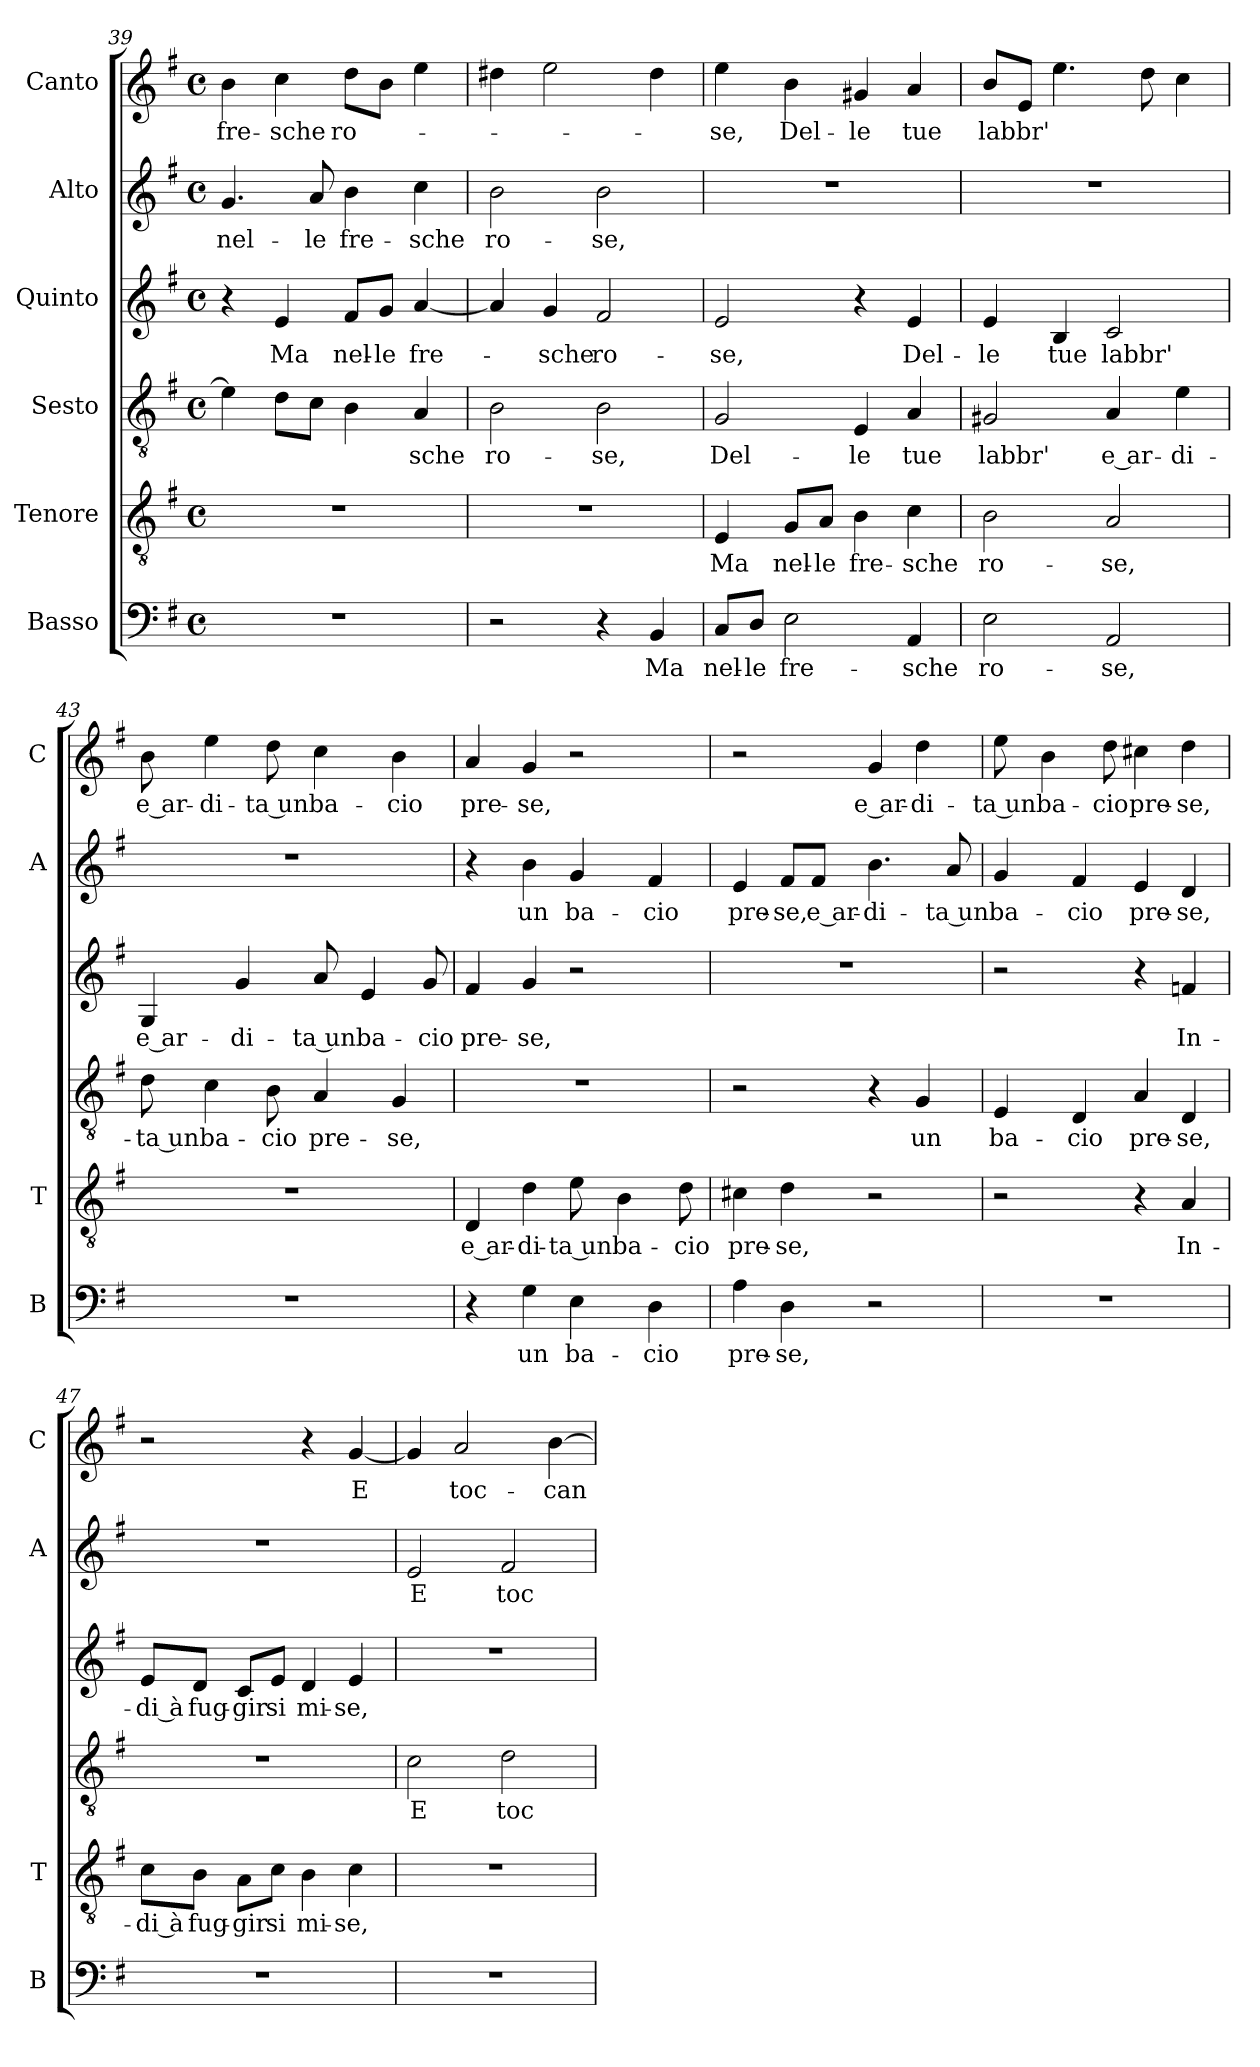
**kern	**text	**kern	**text	**kern	**text	**kern	**text	**kern	**text	**kern	**text
*part6	*part6	*part5	*part5	*part4	*part4	*part3	*part3	*part2	*part2	*part1	*part1
*staff6	*staff6	*staff5	*staff5	*staff4	*staff4	*staff3	*staff3	*staff2	*staff2	*staff1	*staff1
*I"Basso	*	*I"Tenore	*	*I"Sesto	*	*I"Quinto	*	*I"Alto	*	*I"Canto	*
*I'B	*	*I'T	*	*	*	*	*	*I'A	*	*I'C	*
*clefF4	*	*clefGv2	*	*clefGv2	*	*clefG2	*	*clefG2	*	*clefG2	*
*k[f#]	*	*k[f#]	*	*k[f#]	*	*k[f#]	*	*k[f#]	*	*k[f#]	*
*G:	*	*G:	*	*G:	*	*G:	*	*G:	*	*G:	*
*M4/4	*	*M4/4	*	*M4/4	*	*M4/4	*	*M4/4	*	*M4/4	*
*met(c)	*	*met(c)	*	*met(c)	*	*met(c)	*	*met(c)	*	*met(c)	*
=39	=39	=39	=39	=39	=39	=39	=39	=39	=39	=39	=39
!	!	!	!	!	!	!	!	!	!LO:LY:b	!	!LO:LY:b
1r	.	1r	.	4e\]	.	4r	.	4.g/	nel-	4b\	fre-
!	!	!	!	!	!	!	!LO:LY:b	!	!	!	!LO:LY:b
.	.	.	.	8d\L	.	4e/	Ma	.	.	4cc\	-sche
!	!	!	!	!	!	!	!	!	!LO:LY:b	!	!
.	.	.	.	8c\J	.	.	.	8a/	-le	.	.
!	!	!	!	!	!	!	!LO:LY:b	!	!LO:LY:b	!	!LO:LY:b
.	.	.	.	4B\	.	8f#/L	nel-	4b\	fre-	8dd\L	ro-
!	!	!	!	!	!	!	!LO:LY:b	!	!	!	!
.	.	.	.	.	.	8g/J	-le	.	.	8b\J	.
!	!	!	!	!	!LO:LY:b	!	!LO:LY:b	!	!LO:LY:b	!	!
.	.	.	.	4A/	-sche	[4a/	fre-	4cc\	-sche	4ee\	.
=40	=40	=40	=40	=40	=40	=40	=40	=40	=40	=40	=40
!	!	!	!	!	!LO:LY:b	!	!	!	!LO:LY:b	!	!
2r	.	1r	.	2B\	ro-	4a/]	.	2b\	ro-	4dd#X\	.
!	!	!	!	!	!	!	!LO:LY:b	!	!	!	!
.	.	.	.	.	.	4g/	-sche	.	.	2ee\	.
!	!	!	!	!	!LO:LY:b	!	!LO:LY:b	!	!LO:LY:b	!	!
4r	.	.	.	2B\	-se,	2f#/	ro-	2b\	-se,	.	.
!	!LO:LY:b	!	!	!	!	!	!	!	!	!	!
4BB/	Ma	.	.	.	.	.	.	.	.	4dd#\	.
=41	=41	=41	=41	=41	=41	=41	=41	=41	=41	=41	=41
!	!LO:LY:b	!	!LO:LY:b	!	!LO:LY:b	!	!LO:LY:b	!	!	!	!LO:LY:b
8C/L	nel-	4E/	Ma	2G/	Del-	2e/	-se,	1r	.	4ee\	-se,
!	!LO:LY:b	!	!	!	!	!	!	!	!	!	!
8D/J	-le	.	.	.	.	.	.	.	.	.	.
!	!LO:LY:b	!	!LO:LY:b	!	!	!	!	!	!	!	!LO:LY:b
2E\	fre-	8G/L	nel-	.	.	.	.	.	.	4b\	Del-
!	!	!	!LO:LY:b	!	!	!	!	!	!	!	!
.	.	8A/J	-le	.	.	.	.	.	.	.	.
!	!	!	!LO:LY:b	!	!LO:LY:b	!	!	!	!	!	!LO:LY:b
.	.	4B\	fre-	4E/	-le	4r	.	.	.	4g#X/	-le
!	!LO:LY:b	!	!LO:LY:b	!	!LO:LY:b	!	!LO:LY:b	!	!	!	!LO:LY:b
4AA/	-sche	4c\	-sche	4A/	tue	4e/	Del-	.	.	4a/	tue
=42	=42	=42	=42	=42	=42	=42	=42	=42	=42	=42	=42
!	!LO:LY:b	!	!LO:LY:b	!	!LO:LY:b	!	!LO:LY:b	!	!	!	!LO:LY:b
2E\	ro-	2B\	ro-	2G#X/	labbr'	4e/	-le	1r	.	8b/L	labbr'
.	.	.	.	.	.	.	.	.	.	8e/J	.
!	!	!	!	!	!	!	!LO:LY:b	!	!	!	!
.	.	.	.	.	.	4B/	tue	.	.	4.ee\	.
!	!LO:LY:b	!	!LO:LY:b	!	!LO:LY:b	!	!LO:LY:b	!	!	!	!
2AA/	-se,	2A/	-se,	4A/	e ar-	2c/	labbr'	.	.	.	.
.	.	.	.	.	.	.	.	.	.	8dd\	.
!	!	!	!	!	!LO:LY:b	!	!	!	!	!	!
.	.	.	.	4e\	-di-	.	.	.	.	4cc\	.
!!LO:LB:g=z
=43	=43	=43	=43	=43	=43	=43	=43	=43	=43	=43	=43
!	!	!	!	!	!LO:LY:b	!	!LO:LY:b	!	!	!	!LO:LY:b
1r	.	1r	.	8d\	-ta un	4G/	e ar-	1r	.	8b\	e ar-
!	!	!	!	!	!LO:LY:b	!	!	!	!	!	!LO:LY:b
.	.	.	.	4c\	ba-	.	.	.	.	4ee\	-di-
!	!	!	!	!	!	!	!LO:LY:b	!	!	!	!
.	.	.	.	.	.	4g/	-di-	.	.	.	.
!	!	!	!	!	!LO:LY:b	!	!	!	!	!	!LO:LY:b
.	.	.	.	8B\	-cio	.	.	.	.	8dd\	-ta un
!	!	!	!	!	!LO:LY:b	!	!LO:LY:b	!	!	!	!LO:LY:b
.	.	.	.	4A/	pre-	8a/	-ta un	.	.	4cc\	ba-
!	!	!	!	!	!	!	!LO:LY:b	!	!	!	!
.	.	.	.	.	.	4e/	ba-	.	.	.	.
!	!	!	!	!	!LO:LY:b	!	!	!	!	!	!LO:LY:b
.	.	.	.	4G/	-se,	.	.	.	.	4b\	-cio
!	!	!	!	!	!	!	!LO:LY:b	!	!	!	!
.	.	.	.	.	.	8g/	-cio	.	.	.	.
=44	=44	=44	=44	=44	=44	=44	=44	=44	=44	=44	=44
!	!	!	!LO:LY:b	!	!	!	!LO:LY:b	!	!	!	!LO:LY:b
4r	.	4D/	e ar-	1r	.	4f#/	pre-	4r	.	4a/	pre-
!	!LO:LY:b	!	!LO:LY:b	!	!	!	!LO:LY:b	!	!LO:LY:b	!	!LO:LY:b
4G\	un	4d\	-di-	.	.	4g/	-se,	4b\	un	4g/	-se,
!	!LO:LY:b	!	!LO:LY:b	!	!	!	!	!	!LO:LY:b	!	!
4E\	ba-	8e\	-ta un	.	.	2r	.	4g/	ba-	2r	.
!	!	!	!LO:LY:b	!	!	!	!	!	!	!	!
.	.	4B\	ba-	.	.	.	.	.	.	.	.
!	!LO:LY:b	!	!	!	!	!	!	!	!LO:LY:b	!	!
4D\	-cio	.	.	.	.	.	.	4f#/	-cio	.	.
!	!	!	!LO:LY:b	!	!	!	!	!	!	!	!
.	.	8d\	-cio	.	.	.	.	.	.	.	.
=45	=45	=45	=45	=45	=45	=45	=45	=45	=45	=45	=45
!	!LO:LY:b	!	!LO:LY:b	!	!	!	!	!	!LO:LY:b	!	!
4A\	pre-	4c#X\	pre-	2r	.	1r	.	4e/	pre-	2r	.
!	!LO:LY:b	!	!LO:LY:b	!	!	!	!	!	!LO:LY:b	!	!
4D\	-se,	4d\	-se,	.	.	.	.	8f#/L	-se,	.	.
!	!	!	!	!	!	!	!	!	!LO:LY:b	!	!
.	.	.	.	.	.	.	.	8f#/J	e ar-	.	.
!	!	!	!	!	!	!	!	!	!LO:LY:b	!	!LO:LY:b
2r	.	2r	.	4r	.	.	.	4.b\	-di-	4g/	e ar-
!	!	!	!	!	!LO:LY:b	!	!	!	!	!	!LO:LY:b
.	.	.	.	4G/	un	.	.	.	.	4dd\	-di-
!	!	!	!	!	!	!	!	!	!LO:LY:b	!	!
.	.	.	.	.	.	.	.	8a/	-ta un	.	.
=46	=46	=46	=46	=46	=46	=46	=46	=46	=46	=46	=46
!	!	!	!	!	!LO:LY:b	!	!	!	!LO:LY:b	!	!LO:LY:b
1r	.	2r	.	4E/	ba-	2r	.	4g/	ba-	8ee\	-ta un
!	!	!	!	!	!	!	!	!	!	!	!LO:LY:b
.	.	.	.	.	.	.	.	.	.	4b\	ba-
!	!	!	!	!	!LO:LY:b	!	!	!	!LO:LY:b	!	!
.	.	.	.	4D/	-cio	.	.	4f#/	-cio	.	.
!	!	!	!	!	!	!	!	!	!	!	!LO:LY:b
.	.	.	.	.	.	.	.	.	.	8dd\	-cio
!	!	!	!	!	!LO:LY:b	!	!	!	!LO:LY:b	!	!LO:LY:b
.	.	4r	.	4A/	pre-	4r	.	4e/	pre-	4cc#X\	pre-
!	!	!	!LO:LY:b	!	!LO:LY:b	!	!LO:LY:b	!	!LO:LY:b	!	!LO:LY:b
.	.	4A/	In-	4D/	-se,	4fn/	In-	4d/	-se,	4dd\	-se,
=47	=47	=47	=47	=47	=47	=47	=47	=47	=47	=47	=47
!	!	!	!LO:LY:b	!	!	!	!LO:LY:b	!	!	!	!
1r	.	8c\L	-di à	1r	.	8e/L	-di à	1r	.	2r	.
!	!	!	!LO:LY:b	!	!	!	!LO:LY:b	!	!	!	!
.	.	8B\J	fug-	.	.	8d/J	fug-	.	.	.	.
!	!	!	!LO:LY:b	!	!	!	!LO:LY:b	!	!	!	!
.	.	8A\L	-gir	.	.	8c/L	-gir	.	.	.	.
!	!	!	!LO:LY:b	!	!	!	!LO:LY:b	!	!	!	!
.	.	8c\J	si	.	.	8e/J	si	.	.	.	.
!	!	!	!LO:LY:b	!	!	!	!LO:LY:b	!	!	!	!
.	.	4B\	mi-	.	.	4d/	mi-	.	.	4r	.
!	!	!	!LO:LY:b	!	!	!	!LO:LY:b	!	!	!	!LO:LY:b
.	.	4c\	-se,	.	.	4e/	-se,	.	.	[4g/	E
=48	=48	=48	=48	=48	=48	=48	=48	=48	=48	=48	=48
!	!	!	!	!	!LO:LY:b	!	!	!	!LO:LY:b	!	!
1r	.	1r	.	2c\	E	1r	.	2e/	E	4g/]	.
!	!	!	!	!	!	!	!	!	!	!	!LO:LY:b
.	.	.	.	.	.	.	.	.	.	2a/	toc-
!	!	!	!	!	!LO:LY:b	!	!	!	!LO:LY:b	!	!
.	.	.	.	2d\	toc-	.	.	2f#/	toc-	.	.
!	!	!	!	!	!	!	!	!	!	!	!LO:LY:b
.	.	.	.	.	.	.	.	.	.	[4b\	-can-
=	=	=	=	=	=	=	=	=	=	=	=
*-	*-	*-	*-	*-	*-	*-	*-	*-	*-	*-	*-
